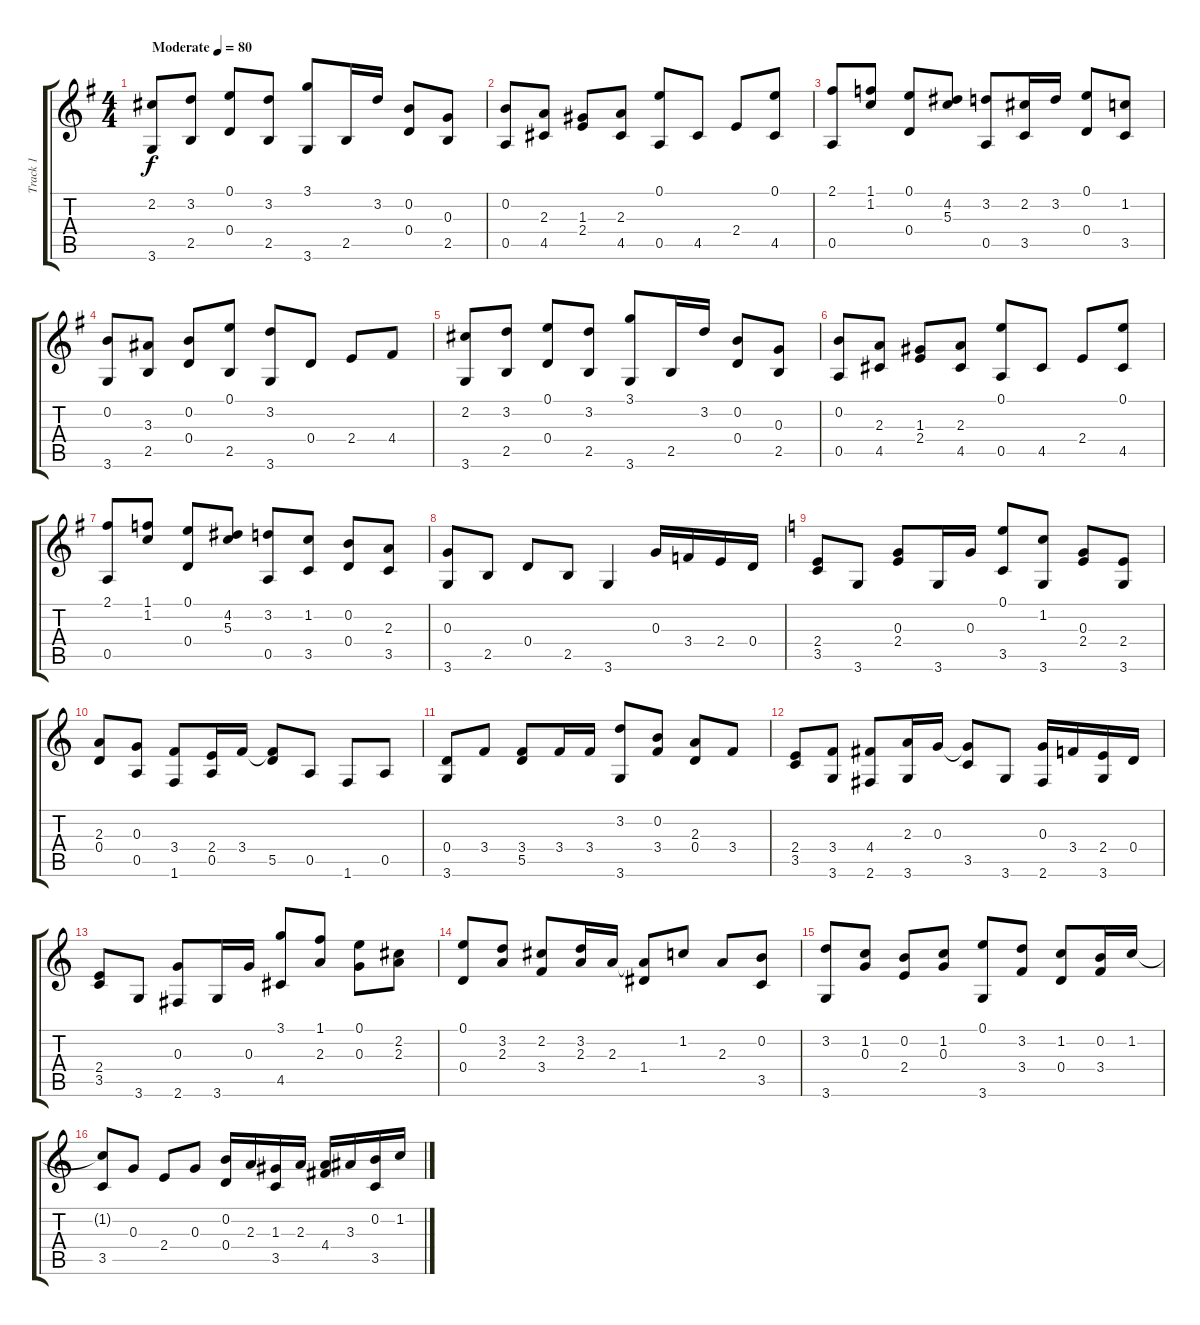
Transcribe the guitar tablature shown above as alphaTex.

\track ("Track 1" "Track 1") {instrument acousticguitarnylon}
\staff {score tabs}
\tuning (E4 B3 G3 D3 A2 E2) {hide}
\ts (4 4)
\tempo (80 "Moderate")
\clef g2
\ks g
(2.2 3.6).8{dy f instrument acousticguitarnylon} (3.2 2.5).8 (0.1 0.4).8 (3.2 2.5).8 (3.1 3.6).8 2.5.16 3.2.16 (0.2 0.4).8 (0.3 2.5).8 |
(0.2 0.5).8 (2.3 4.5).8 (1.3 2.4).8 (2.3 4.5).8 (0.1 0.5).8 4.5.8 2.4.8 (0.1 4.5).8 |
(2.1 0.5).8 (1.1 1.2).8 (0.1 0.4).8 (4.2 5.3).8 (3.2 0.5).8 (2.2 3.5).16 3.2.16 (0.1 0.4).8 (1.2 3.5).8 |
(0.2 3.6).8 (3.3 2.5).8 (0.2 0.4).8 (0.1 2.5).8 (3.2 3.6).8 0.4.8 2.4.8 4.4.8 |
(2.2 3.6).8 (3.2 2.5).8 (0.1 0.4).8 (3.2 2.5).8 (3.1 3.6).8 2.5.16 3.2.16 (0.2 0.4).8 (0.3 2.5).8 |
(0.2 0.5).8 (2.3 4.5).8 (1.3 2.4).8 (2.3 4.5).8 (0.1 0.5).8 4.5.8 2.4.8 (0.1 4.5).8 |
(2.1 0.5).8 (1.1 1.2).8 (0.1 0.4).8 (4.2 5.3).8 (3.2 0.5).8 (1.2 3.5).8 (0.2 0.4).8 (2.3 3.5).8 |
(0.3 3.6).8 2.5.8 0.4.8 2.5.8 3.6.4 0.3.16 3.4.16 2.4.16 0.4.16 |
\ks c
(2.4 3.5).8 3.6.8 (0.3 2.4).8 3.6.16 0.3.16 (0.1 3.5).8 (1.2 3.6).8 (0.3 2.4).8 (2.4 3.6).8 |
(2.3 0.4).8 (0.3 0.5).8 (3.4 1.6).8 (2.4 0.5).16 3.4.16 (3.4{t} 5.5).8 0.5.8 1.6.8 0.5.8 |
(0.4 3.6).8 3.4.8 (3.4 5.5).8 3.4.16 3.4.16 (3.2 3.6).8 (0.2 3.4).8 (2.3 0.4).8 3.4.8 |
(2.4 3.5).8 (3.4 3.6).8 (4.4 2.6).8 (2.3 3.6).16 0.3.16 (0.3{t} 3.5).8 3.6.8 (0.3 2.6).16 3.4.16 (2.4 3.6).16 0.4.16 |
(2.4 3.5).8 3.6.8 (0.3 2.6).8 3.6.16 0.3.16 (3.1 4.5).8 (1.1 2.3).8 (0.1 0.3).8 (2.2 2.3).8 |
(0.1 0.4).8 (3.2 2.3).8 (2.2 3.4).8 (3.2 2.3).16 2.3.16 (2.3{t} 1.4).8 1.2.8 2.3.8 (0.2 3.5).8 |
(3.2 3.6).8 (1.2 0.3).8 (0.2 2.4).8 (1.2 0.3).8 (0.1 3.6).8 (3.2 3.4).8 (1.2 0.4).8 (0.2 3.4).16 1.2.16 |
(1.2{t} 3.5).8 0.3.8 2.4.8 0.3.8 (0.2 0.4).16 2.3.16 (1.3 3.5).16 2.3.16 (2.3{t} 4.4).16 3.3.16 (0.2 3.5).16 1.2.16
